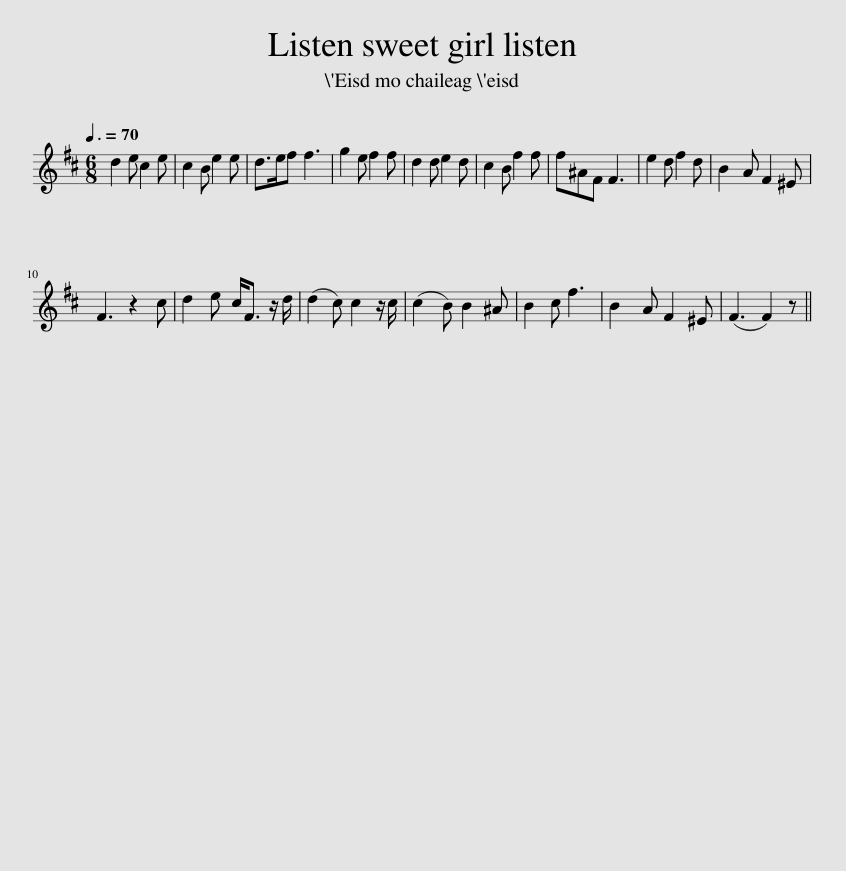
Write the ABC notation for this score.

X:1
L:1/8
Q:3/8=70
M:6/8
I:linebreak $
K:D
V:1 treble
V:1
 d2 e c2 e | c2 B e2 e | d>ef f3 | g2 e f2 f | d2 d e2 d | %5
 c2 B f2 f | f^AF F3 | e2 d f2 d | B2 A F2 ^E |$ F3 z2 c | %10
 d2 e c<F z/ d/ | (d2 c) c2 z/ c/ | (c2 B) B2 ^A | B2 c f3 | B2 A F2 ^E | %15
 (F3 F2) z || %16
